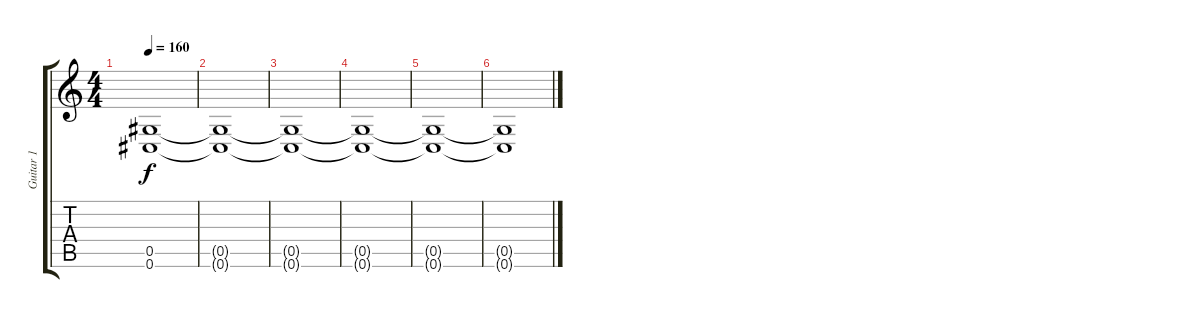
\track ("Guitar 1" "Guitar 1") {instrument distortionguitar}
\staff {score tabs}
\tuning (Eb4 Bb3 Gb3 Db3 Ab2 Db2) {hide}
\ts (4 4)
\tempo 160
\clef g2
\ks c
(0.5{t} 0.6{t}).1{dy f} |
(0.5{t} 0.6{t}).1 |
(0.5{t} 0.6{t}).1 |
(0.5{t} 0.6{t}).1 |
(0.5{t} 0.6{t}).1 |
(0.5{t} 0.6{t}).1
